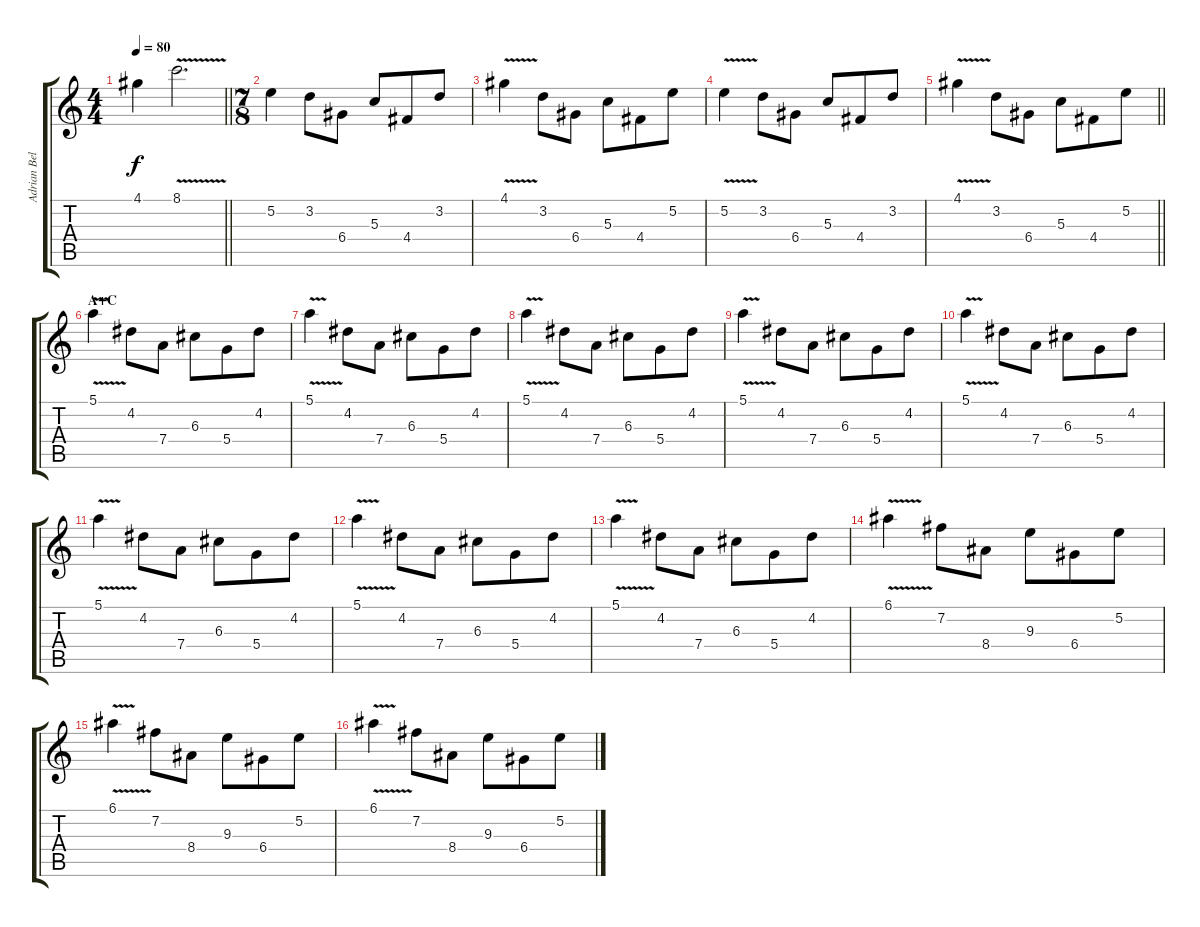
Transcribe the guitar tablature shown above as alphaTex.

\track ("Adrian Belew (Guitar)" "Adrian Bel") {instrument acousticguitarsteel}
\staff {score tabs}
\tuning (E4 B3 G3 D3 A2 E2) {hide}
\ts (4 4)
\tempo 80
\clef g2
\barLineRight lightlight
\ks c
4.1.4{dy f} 8.1{v}.2{d} |
\ts (7 8)
5.2.4{volume 15 instrument electricguitarjazz} 3.2.8 6.4.8 5.3.8 4.4.8 3.2.8 |
4.1{v}.4 3.2.8 6.4.8 5.3.8 4.4.8 5.2.8 |
5.2{v}.4 3.2.8 6.4.8 5.3.8 4.4.8 3.2.8 |
\barLineRight lightlight
4.1{v}.4 3.2.8 6.4.8 5.3.8 4.4.8 5.2.8 |
\section ("" "A+C")
5.1{v}.4 4.2.8 7.4.8 6.3.8 5.4.8 4.2.8 |
5.1{v}.4 4.2.8 7.4.8 6.3.8 5.4.8 4.2.8 |
5.1{v}.4 4.2.8 7.4.8 6.3.8 5.4.8 4.2.8 |
5.1{v}.4 4.2.8 7.4.8 6.3.8 5.4.8 4.2.8 |
5.1{v}.4 4.2.8 7.4.8 6.3.8 5.4.8 4.2.8 |
5.1{v}.4 4.2.8 7.4.8 6.3.8 5.4.8 4.2.8 |
5.1{v}.4 4.2.8 7.4.8 6.3.8 5.4.8 4.2.8 |
5.1{v}.4 4.2.8 7.4.8 6.3.8 5.4.8 4.2.8 |
6.1{v}.4 7.2.8 8.4.8 9.3.8 6.4.8 5.2.8 |
6.1{v}.4 7.2.8 8.4.8 9.3.8 6.4.8 5.2.8 |
6.1{v}.4 7.2.8 8.4.8 9.3.8 6.4.8 5.2.8
